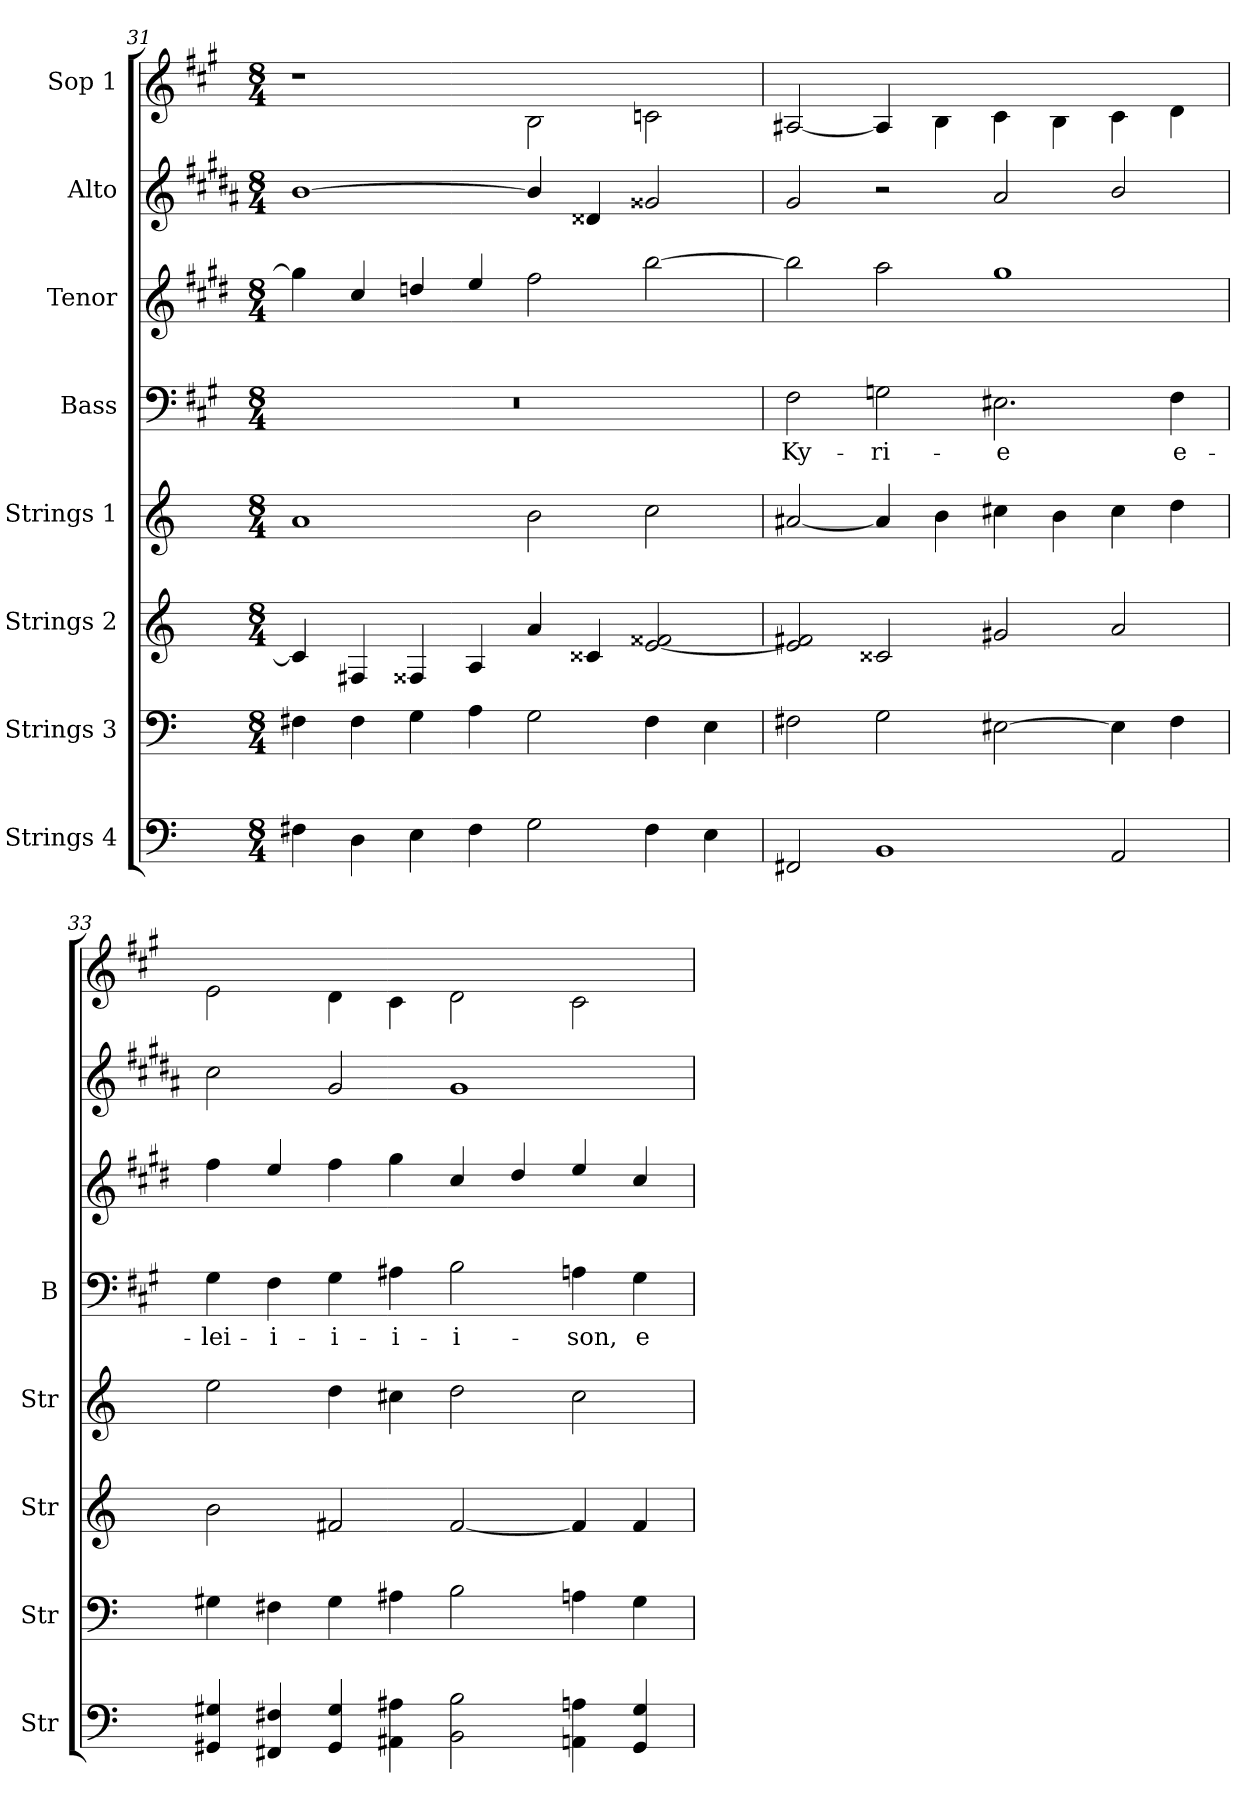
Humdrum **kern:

**kern	**kern	**kern	**kern	**kern	**text	**kern	**kern	**kern
*part8	*part7	*part6	*part5	*part4	*part4	*part3	*part2	*part1
*staff8	*staff7	*staff6	*staff5	*staff4	*staff4	*staff3	*staff2	*staff1
*I"Strings 4	*I"Strings 3	*I"Strings 2	*I"Strings 1	*I"Bass	*	*I"Tenor	*I"Alto	*I"Sop 1
*I'Str	*I'Str	*I'Str	*I'Str	*I'B	*	*	*	*
!!LO:LB:g=z
*clefF4	*clefF4	*clefG2	*clefG2	*clefF4	*	*clefG2	*clefG2	*clefG2
*	*	*	*	*	*	*ITrd4c7	*ITrd1c2	*ITrd-7c-12
*k[]	*k[]	*k[]	*k[]	*k[f#c#g#]	*	*k[f#c#g#]	*k[f#c#g#]	*k[f#c#g#]
*C:	*C:	*C:	*C:	*A:	*	*A:	*A:	*A:
*M8/4	*M8/4	*M8/4	*M8/4	*M8/4	*	*M8/4	*M8/4	*M8/4
=31	=31	=31	=31	=31	=31	=31	=31	=31
4F#X\	4F#X\	4c#/]	1a	0r	.	4cc#\]	[1a	1r
4D\	4F#\	4F#X/	.	.	.	4f#/	.	.
4E\	4G\	4F##X/	.	.	.	4gn/	.	.
4F#\	4A\	4A/	.	.	.	4a/	.	.
2G\	2G\	4a/	2b\	.	.	2b\	4a/]	2b\
.	.	4c##X/	.	.	.	.	4c##X/	.
4F#\	4F#\	[2e/ 2f##X/	2cc\	.	.	[2ee\	2f##X/	2ccn\
4E\	4E\	.	.	.	.	.	.	.
=32	=32	=32	=32	=32	=32	=32	=32	=32
2FF#X/	2F#X\	2e/] 2f#X/	[2a#X/	2F#\	Ky-	2ee\]	2f#/	[2a#X/
1BB	2G\	2c##X/	4a#/]	2Gn\	-ri-	2dd\	2r	4a#/]
.	.	.	4b\	.	.	.	.	4b\
.	[2E#X\	2g#X/	4cc#X\	2.E#X\	-e	1cc#	2g#/	4cc#\
.	.	.	4b\	.	.	.	.	4b\
2AA/	4E#\]	2a/	4cc#\	.	.	.	2a/	4cc#\
.	4F#\	.	4dd\	4F#\	e-	.	.	4dd\
=33	=33	=33	=33	=33	=33	=33	=33	=33
4GG#X/ 4G#X/	4G#X\	2b\	2ee\	4G#\	-lei-	4b\	2b\	2ee\
4FF#X/ 4F#X/	4F#X\	.	.	4F#\	-i-	4a/	.	.
4GG#/ 4G#/	4G#\	2f#X/	4dd\	4G#\	-i-	4b\	2f#/	4dd\
4AA#X\ 4A#X\	4A#X\	.	4cc#X\	4A#X\	-i-	4cc#\	.	4cc#\
2BB\ 2B\	2B\	[2f#/	2dd\	2B\	-i-	4f#/	1f#	2dd\
.	.	.	.	.	.	4g#/	.	.
4AAn\ 4An\	4An\	4f#/]	2cc#\	4An\	-son,	4a/	.	2cc#\
4GG#/ 4G#/	4G#\	4f#/	.	4G#\	e-	4f#/	.	.
=	=	=	=	=	=	=	=	=
*-	*-	*-	*-	*-	*-	*-	*-	*-
